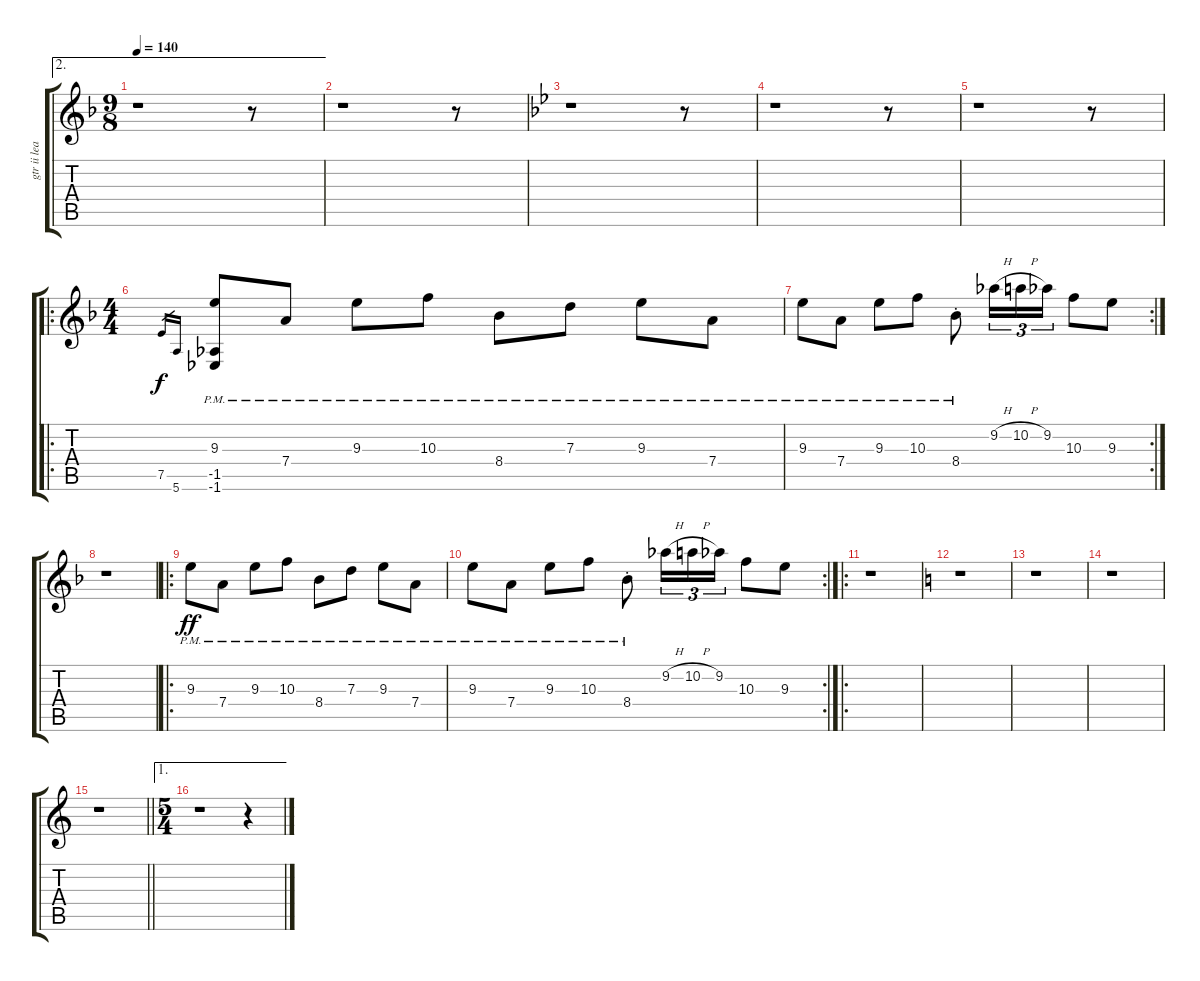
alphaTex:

\track ("gtr ii lead" "gtr ii lea") {instrument distortionguitar}
\staff {score tabs}
\tuning (E4 B3 G3 D3 A2 E2) {hide}
\ae 2
\ts (9 8)
\tempo 140
\clef g2
\ks f
r.1{dy f} r.8 |
r.1 r.8 |
\ks bb
r.1 r.8 |
r.1 r.8 |
r.1 r.8 |
\ro
\ts (4 4)
\ks f
7.5.16{gr} 5.6.16{gr} (9.3{pm} -1.5 -1.6).8 7.4{pm}.8 9.3{pm}.8 10.3{pm}.8 8.4{pm}.8 7.3{pm}.8 9.3{pm}.8 7.4{pm}.8 |
\rc 2
9.3{pm}.8 7.4{pm}.8 9.3{pm}.8 10.3{pm}.8 8.4{pm st}.8 9.2{h}.16{tu (3 2)} 10.2{h}.16{tu (3 2)} 9.2.16{tu (3 2)} 10.3.8 9.3.8 |
r.1 |
\ro
9.3{pm}.8{dy ff} 7.4{pm}.8 9.3{pm}.8 10.3{pm}.8 8.4{pm}.8 7.3{pm}.8 9.3{pm}.8 7.4{pm}.8 |
\rc 2
9.3{pm}.8 7.4{pm}.8 9.3{pm}.8 10.3{pm}.8 8.4{pm st}.8 9.2{h}.16{tu (3 2)} 10.2{h}.16{tu (3 2)} 9.2.16{tu (3 2)} 10.3.8 9.3.8 |
\ro
r.1 |
\ks c
r.1 |
r.1 |
r.1 |
\barLineRight lightlight
r.1 |
\ae 1
\ts (5 4)
r.1 r.4
